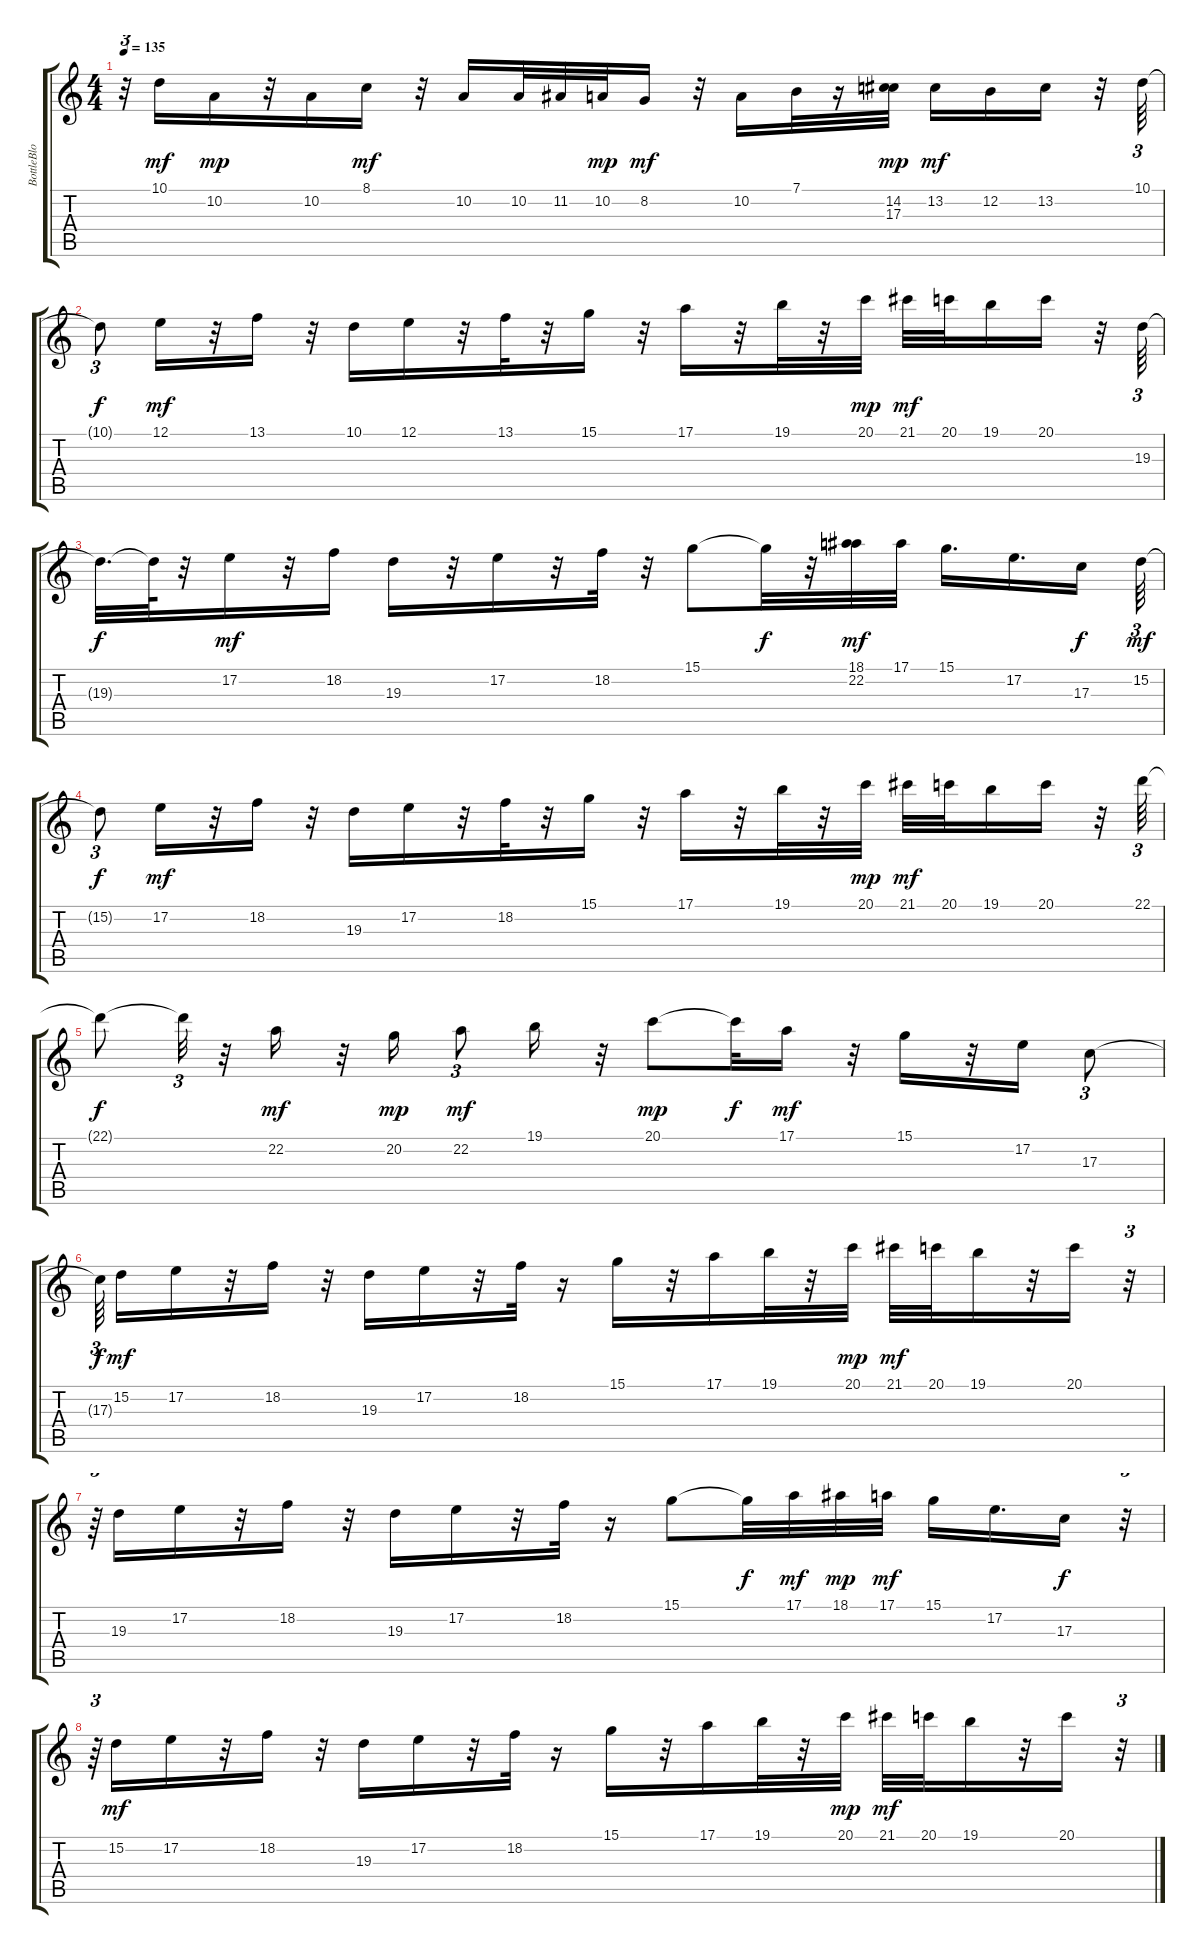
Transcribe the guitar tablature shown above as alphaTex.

\track ("BottleBlo" "BottleBlo") {instrument blownbottle}
\staff {score tabs}
\tuning (E4 B3 G3 D3 A2 E2) {hide}
\ts (4 4)
\tempo 135
\clef g2
\ks c
r.32{tu (3 2) dy mf} 10.1.16 10.2.16{dy mp} r.32 10.2.16 8.1.16{dy mf} r.32 10.2.16 10.2.32 11.2.32 10.2.32{dy mp} 8.2.16{dy mf} r.32 10.2.16 7.1.32 r.16 (14.2 17.3).32{dy mp} 13.2.16{dy mf} 12.2.16 13.2.16 r.32 10.1.64{tu (3 2)} |
10.1{t}.8{tu (3 2) dy f} 12.1.16{dy mf} r.32 13.1.16 r.32 10.1.16 12.1.16 r.32 13.1.32 r.32 15.1.16 r.32 17.1.16 r.32 19.1.32 r.32 20.1.32{dy mp} 21.1.32{dy mf} 20.1.32 19.1.16 20.1.16 r.32 19.3.64{tu (3 2)} |
19.3{t}.32{d dy f} 19.3{t}.64 r.32 17.2.16{dy mf} r.32 18.2.16 19.3.16 r.32 17.2.16 r.32 18.2.32 r.32 15.1.8 15.1{t}.32{dy f} r.32 (18.1 22.2).32{dy mf} 17.1.32 15.1.16{d} 17.2.16{d} 17.3.16{dy f} 15.2.64{tu (3 2) dy mf} |
15.2{t}.8{tu (3 2) dy f} 17.2.16{dy mf} r.32 18.2.16 r.32 19.3.16 17.2.16 r.32 18.2.32 r.32 15.1.16 r.32 17.1.16 r.32 19.1.32 r.32 20.1.32{dy mp} 21.1.32{dy mf} 20.1.32 19.1.16 20.1.16 r.32 22.1.64{tu (3 2)} |
22.1{t}.8{dy f} 22.1{t}.32{tu (3 2)} r.32 22.2.16{dy mf} r.32 20.2.16{dy mp} 22.2.8{tu (3 2) dy mf} 19.1.16 r.32 20.1.8{dy mp} 20.1{t}.32{dy f} 17.1.16{dy mf} r.32 15.1.16 r.32 17.2.16 17.3.8{tu (3 2)} |
17.3{t}.64{tu (3 2) dy f beam splitsecondary} 15.2.16{dy mf} 17.2.16 r.32 18.2.16 r.32 19.3.16 17.2.16 r.32 18.2.32 r.16 15.1.16 r.32 17.1.16 19.1.32 r.32 20.1.32{dy mp} 21.1.32{dy mf} 20.1.32 19.1.16 r.32 20.1.16 r.32{tu (3 2)} |
r.64{tu (3 2)} 19.3.16 17.2.16 r.32 18.2.16 r.32 19.3.16 17.2.16 r.32 18.2.32 r.16 15.1.8 15.1{t}.32{dy f} 17.1.32{dy mf} 18.1.32{dy mp} 17.1.32{dy mf} 15.1.16 17.2.16{d} 17.3.16{dy f} r.32{tu (3 2)} |
r.64{tu (3 2)} 15.2.16{dy mf} 17.2.16 r.32 18.2.16 r.32 19.3.16 17.2.16 r.32 18.2.32 r.16 15.1.16 r.32 17.1.16 19.1.32 r.32 20.1.32{dy mp} 21.1.32{dy mf} 20.1.32 19.1.16 r.32 20.1.16 r.32{tu (3 2)}
